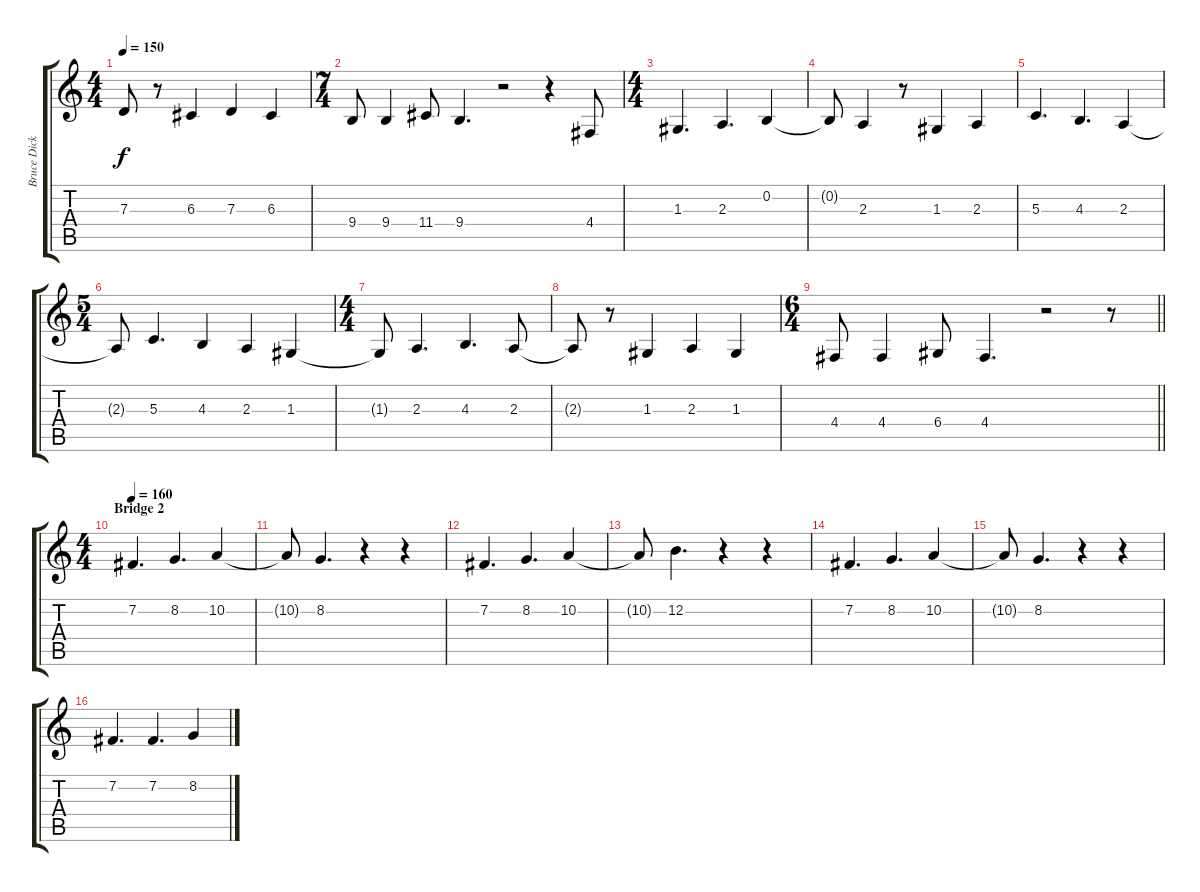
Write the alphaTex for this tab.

\track ("Bruce Dickinson" "Bruce Dick") {instrument violin}
\staff {score tabs}
\tuning (E4 B3 G3 D3 A2 E2) {hide}
\ts (4 4)
\tempo 150
\clef g2
\ks c
7.3{t}.8{dy f} r.8 6.3.4 7.3.4 6.3.4 |
\ts (7 4)
9.4.8 9.4.4 11.4.8 9.4.4{d} r.2 r.4 4.4.8 |
\ts (4 4)
1.3.4{d} 2.3.4{d} 0.2.4 |
0.2{t}.8 2.3.4 r.8 1.3.4 2.3.4 |
5.3.4{d} 4.3.4{d} 2.3.4 |
\ts (5 4)
2.3{t}.8 5.3.4{d} 4.3.4 2.3.4 1.3.4 |
\ts (4 4)
1.3{t}.8 2.3.4{d} 4.3.4{d} 2.3.8 |
2.3{t}.8 r.8 1.3.4 2.3.4 1.3.4 |
\ts (6 4)
\barLineRight lightlight
4.4.8 4.4.4 6.4.8 4.4.4{d} r.2 r.8 |
\ts (4 4)
\section ("" "Bridge 2")
\tempo 160
7.2.4{d} 8.2.4{d} 10.2.4 |
10.2{t}.8 8.2.4{d} r.4 r.4 |
7.2.4{d} 8.2.4{d} 10.2.4 |
10.2{t}.8 12.2.4{d} r.4 r.4 |
7.2.4{d} 8.2.4{d} 10.2.4 |
10.2{t}.8 8.2.4{d} r.4 r.4 |
7.2.4{d} 7.2.4{d} 8.2.4
